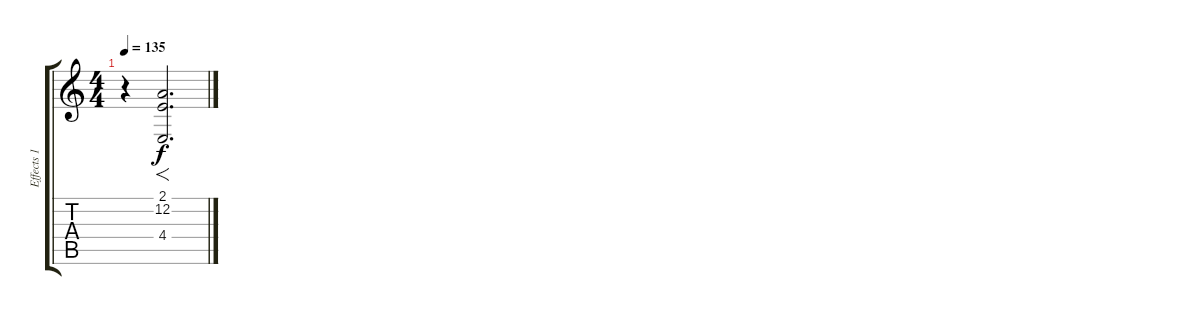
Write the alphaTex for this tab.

\track ("Effects 1" "Effects 1") {instrument lead2sawtooth}
\staff {score tabs}
\tuning (D4 A3 F3 C3 G2 D2) {hide}
\ts (4 4)
\tempo 135
\clef g2
\ks c
r.4{dy f} (2.1 12.2 4.4).2{f d}
